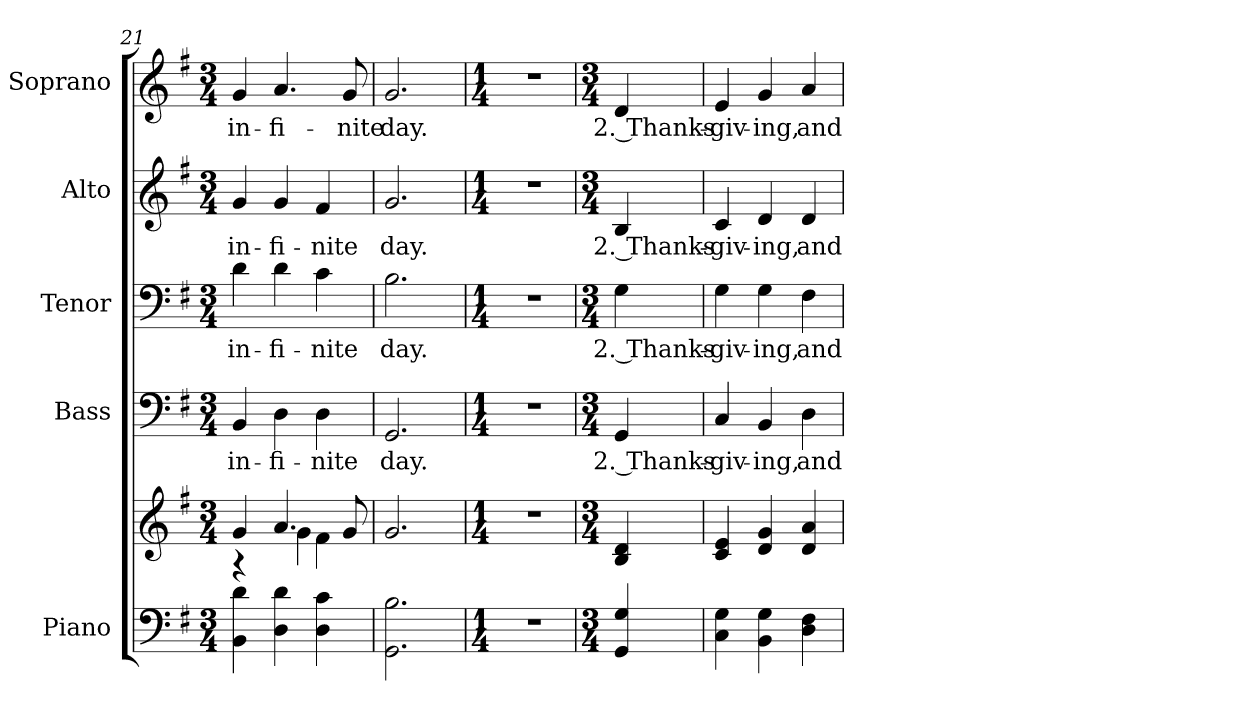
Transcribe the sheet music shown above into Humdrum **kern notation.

**kern	**kern	**kern	**text	**kern	**text	**kern	**text	**kern	**text
*part5	*part5	*part4	*part4	*part3	*part3	*part2	*part2	*part1	*part1
*staff6	*staff5	*staff4	*staff4	*staff3	*staff3	*staff2	*staff2	*staff1	*staff1
*I"Piano	*	*I"Bass	*	*I"Tenor	*	*I"Alto	*	*I"Soprano	*
*I'Pno.	*	*I'B.	*	*I'T.	*	*I'A.	*	*I'S.	*
*clefF4	*clefG2	*clefF4	*	*clefF4	*	*clefG2	*	*clefG2	*
*k[f#]	*k[f#]	*k[f#]	*	*k[f#]	*	*k[f#]	*	*k[f#]	*
*G:	*G:	*G:	*	*G:	*	*G:	*	*G:	*
*M3/4	*M3/4	*M3/4	*	*M3/4	*	*M3/4	*	*M3/4	*
=21	=21	=21	=21	=21	=21	=21	=21	=21	=21
*	*^	*	*	*	*	*	*	*	*
!	!	!	!	!LO:LY:b:color=#000000	!	!	!	!	!	!
!	!	!	!	!	!	!LO:LY:b:color=#000000	!	!	!	!
!	!	!	!	!	!	!	!	!LO:LY:b:color=#000000	!	!
!	!	!	!	!	!	!	!	!	!	!LO:LY:b:color=#000000
4BBi\ 4di	4gi/	4r	4BBi/	in-	4di\	in-	4gi/	in-	4gi/	in-
!	!	!	!	!LO:LY:b:color=#000000	!	!	!	!	!	!
!	!	!	!	!	!	!LO:LY:b:color=#000000	!	!	!	!
!	!	!	!	!	!	!	!	!LO:LY:b:color=#000000	!	!
!	!	!	!	!	!	!	!	!	!	!LO:LY:b:color=#000000
4Di\ 4di	4.ai/	4gi\	4Di\	-fi-	4di\	-fi-	4gi/	-fi-	4.ai/	-fi-
!	!	!	!	!LO:LY:b:color=#000000	!	!	!	!	!	!
!	!	!	!	!	!	!LO:LY:b:color=#000000	!	!	!	!
!	!	!	!	!	!	!	!	!LO:LY:b:color=#000000	!	!
4Di\ 4ci	.	4f#i\	4Di\	-nite	4ci\	-nite	4f#i/	-nite	.	.
!	!	!	!	!	!	!	!	!	!	!LO:LY:b:color=#000000
.	8gi/	.	.	.	.	.	.	.	8gi/	-nite
*	*v	*v	*	*	*	*	*	*	*	*
!!LO:PB:g=z
=22	=22	=22	=22	=22	=22	=22	=22	=22	=22
!	!	!	!LO:LY:b:color=#000000	!	!	!	!	!	!
!	!	!	!	!	!LO:LY:b:color=#000000	!	!	!	!
!	!	!	!	!	!	!	!LO:LY:b:color=#000000	!	!
!	!	!	!	!	!	!	!	!	!LO:LY:b:color=#000000
2.GGi\ 2.Bi	2.gi/	2.GGi/	day.	2.Bi\	day.	2.gi/	day.	2.gi/	day.
=23	=23	=23	=23	=23	=23	=23	=23	=23	=23
*M1/4	*M1/4	*M1/4	*	*M1/4	*	*M1/4	*	*M1/4	*
!LO:N:vis=1	!LO:N:vis=1	!LO:N:vis=1	!	!LO:N:vis=1	!	!LO:N:vis=1	!	!LO:N:vis=1	!
4r	4r	4r	.	4r	.	4r	.	4r	.
=24	=24	=24	=24	=24	=24	=24	=24	=24	=24
*M3/4	*M3/4	*M3/4	*	*M3/4	*	*M3/4	*	*M3/4	*
!	!	!	!LO:LY:b:color=#000000	!	!	!	!	!	!
!	!	!	!	!	!LO:LY:b:color=#000000	!	!	!	!
!	!	!	!	!	!	!	!LO:LY:b:color=#000000	!	!
!	!	!	!	!	!	!	!	!	!LO:LY:b:color=#000000
4GGi/ 4Gi	4Bi/ 4di	4GGi/	2. Thanks-	4Gi\	2. Thanks-	4Bi/	2. Thanks-	4di/	2. Thanks-
!!LO:PB:g=z
=25	=25	=25	=25	=25	=25	=25	=25	=25	=25
!	!	!	!LO:LY:b:color=#000000	!	!	!	!	!	!
!	!	!	!	!	!LO:LY:b:color=#000000	!	!	!	!
!	!	!	!	!	!	!	!LO:LY:b:color=#000000	!	!
!	!	!	!	!	!	!	!	!	!LO:LY:b:color=#000000
4Ci\ 4Gi	4ci/ 4ei	4Ci/	-giv-	4Gi\	-giv-	4ci/	-giv-	4ei/	-giv-
!	!	!	!LO:LY:b:color=#000000	!	!	!	!	!	!
!	!	!	!	!	!LO:LY:b:color=#000000	!	!	!	!
!	!	!	!	!	!	!	!LO:LY:b:color=#000000	!	!
!	!	!	!	!	!	!	!	!	!LO:LY:b:color=#000000
4BBi\ 4Gi	4di/ 4gi	4BBi/	-ing,	4Gi\	-ing,	4di/	-ing,	4gi/	-ing,
!	!	!	!LO:LY:b:color=#000000	!	!	!	!	!	!
!	!	!	!	!	!LO:LY:b:color=#000000	!	!	!	!
!	!	!	!	!	!	!	!LO:LY:b:color=#000000	!	!
!	!	!	!	!	!	!	!	!	!LO:LY:b:color=#000000
4Di\ 4F#i	4di/ 4ai	4Di\	and	4F#i\	and	4di/	and	4ai/	and
=	=	=	=	=	=	=	=	=	=
*-	*-	*-	*-	*-	*-	*-	*-	*-	*-
